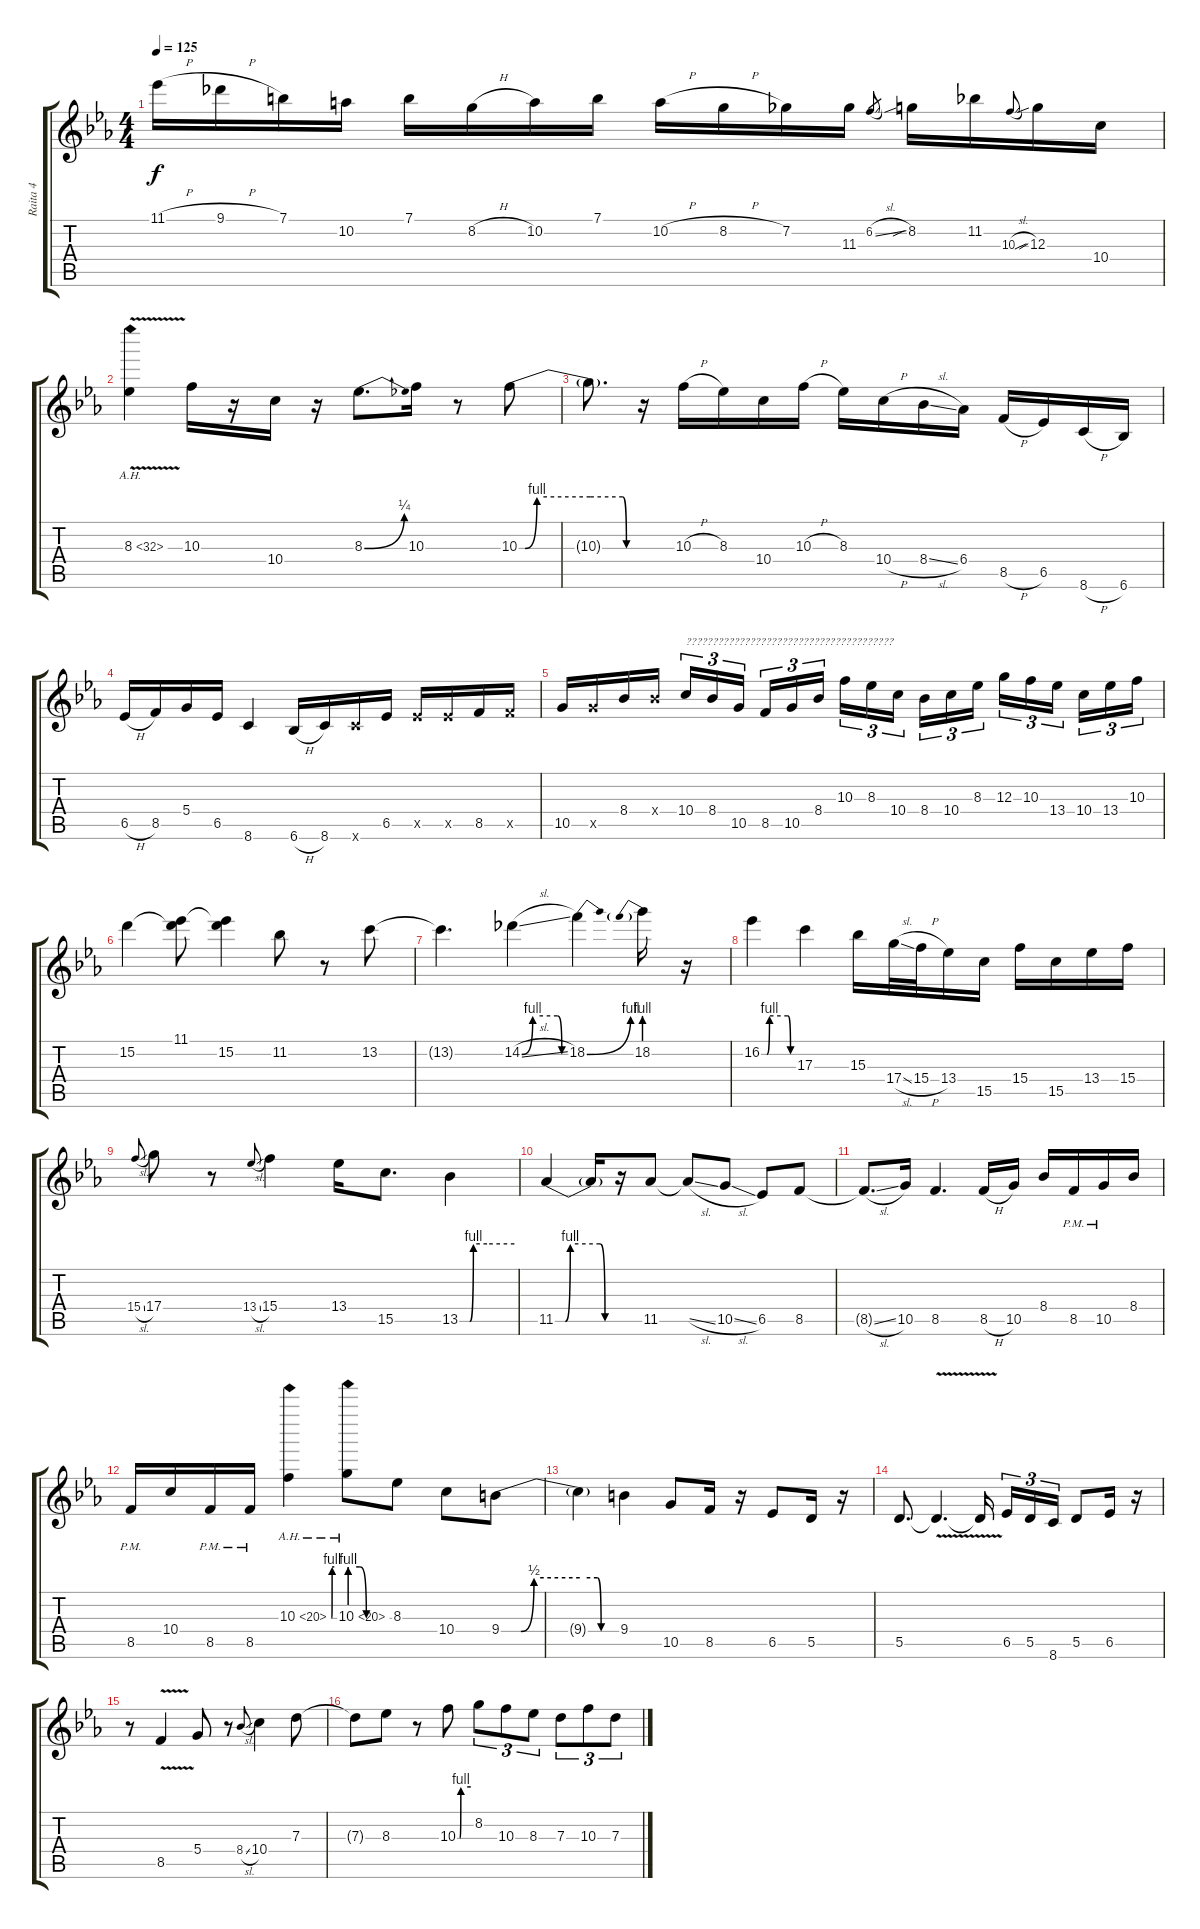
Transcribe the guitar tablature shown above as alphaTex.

\track ("Raita 4" "Raita 4") {instrument overdrivenguitar}
\staff {score tabs}
\tuning (E4 B3 G3 D3 A2 E2) {hide}
\ts (4 4)
\tempo 125
\clef g2
\ks cminor
11.1{h}.16{dy f} 9.1{h}.16 7.1.16 10.2.16 7.1.16 8.2{h}.16 10.2.16 7.1.16 10.2{h}.16 8.2{h}.16 7.2.16 11.3.16 6.2{sl}.8{gr} 8.2{sib}.16 11.2.16 10.3{sl}.8{gr onbeat} 12.3{sib}.16 10.4.16 |
8.3{ah 24 v}.4 10.3.16 r.16 10.4.16 r.16 8.3{be (bend 0 0 60 1)}.8{d} 10.3.16 r.8 10.3{be (custom 0 0 5 0 15 4 60 4)}.8 |
10.3{be (custom 0 4 15 4 45 4 50 0 60 0) t}.8{d} r.16 10.3{h}.16 8.3.16 10.4.16 10.3{h}.16 8.3.16 10.4{h}.16 8.4{sl}.16 6.4.16 8.5{h}.16 6.5.16 8.6{h}.16 6.6.16 |
6.5{h}.16 8.5.16 5.4.16 6.5.16 8.6.4 6.6{h}.16 8.6.16 8.6{x}.16 6.5.16 6.5{x}.16 6.5{x}.16 8.5.16 8.5{x}.16 |
10.5.16 10.5{x}.16 8.4.16 8.4{x}.16 10.4.16{tu (3 2) txt "???????????????????????????????????????"} 8.4.16{tu (3 2)} 10.5.16{tu (3 2) beam splitsecondary} 8.5.16{tu (3 2)} 10.5.16{tu (3 2)} 8.4.16{tu (3 2)} 10.3.16{tu (3 2)} 8.3.16{tu (3 2)} 10.4.16{tu (3 2) beam splitsecondary} 8.4.16{tu (3 2)} 10.4.16{tu (3 2)} 8.3.16{tu (3 2)} 12.3.16{tu (3 2)} 10.3.16{tu (3 2)} 13.4.16{tu (3 2) beam splitsecondary} 10.4.16{tu (3 2)} 13.4.16{tu (3 2)} 10.3.16{tu (3 2)} |
15.2.4 (11.1 15.2{t}).8 (11.1{t} 15.2).4 11.2.8 r.8 13.2.8 |
13.2{t}.4{d} 14.2{be (custom 0 0 15 4 49 4 55 0 60 0) sl}.4 18.2{be (bend 0 0 60 4)}.4 18.2{be (prebend 0 4 60 4)}.16 r.16 |
16.2{be (custom 0 0 10 0 15 4 50 4 55 0 60 0)}.4 17.3.4 15.3.16 17.4{sl}.32 15.4{h}.32 13.4.16 15.5.16 15.4.16 15.5.16 13.4.16 15.4.16 |
15.4{sl}.8{gr onbeat} 17.4.8 r.8 13.4{sl}.8{gr onbeat} 15.4.4 13.4.16 15.5.8{d} 13.5{be (custom 0 0 11 0 15 4 30 4 60 4)}.4 |
11.5{be (custom 0 0 10 0 15 4 45 4 50 0 60 0)}.4 11.5{t}.16 r.16 11.5.8 11.5{sl t}.8 10.5{sl}.8 6.5.8 8.5.8 |
8.5{sl t}.8{d} 10.5.16 8.5.4{d} 8.5{h}.16 10.5.16 8.4.16 8.5{pm}.16 10.5{pm}.16 8.4.16 |
8.5{pm}.16 10.4.16 8.5{pm}.16 8.5{pm}.16 10.3{be (custom 0 0 10 0 15 4 60 4) ah 10}.4 10.3{be (custom 0 4 15 4 25 0 60 0) ah 10}.8 8.3.8 10.4.8 9.4{be (custom 0 0 15 0 25 2 60 2)}.8 |
9.4{be (custom 0 2 29 2 35 0 60 0) t}.4 9.4.4 10.5.8 8.5.16 r.16 6.5.8 5.5.16 r.16 |
5.5.8{d} 5.5{v t}.4{d} 5.5{t}.16{beam splitsecondary} 6.5.16{tu (3 2)} 5.5.16{tu (3 2)} 8.6.16{tu (3 2)} 5.5.8 6.5.16 r.16 |
r.8 8.5{v}.4 5.4.8 r.8 8.4{sl}.8{gr onbeat} 10.4.4 7.3.8 |
7.3{t}.8 8.3.8 r.8 10.3{be (custom 0 0 11 0 15 4 60 4)}.8 8.2.8{tu (3 2)} 10.3.8{tu (3 2)} 8.3.8{tu (3 2)} 7.3.8{tu (3 2)} 10.3.8{tu (3 2)} 7.3.8{tu (3 2)}
